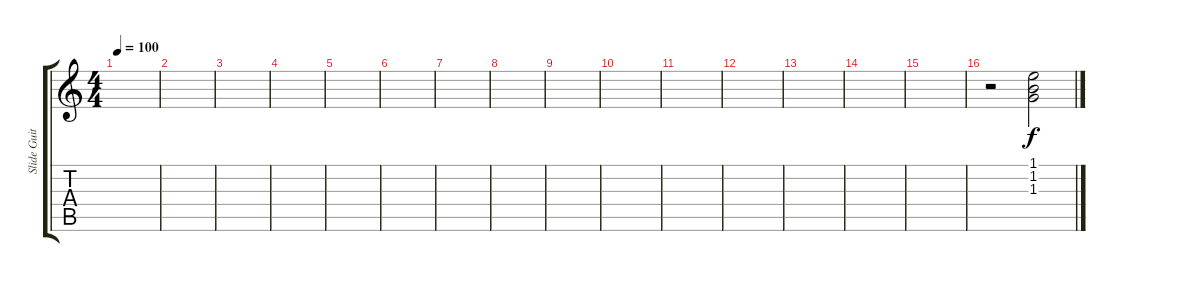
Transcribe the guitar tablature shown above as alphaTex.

\track ("Slide Guitar" "Slide Guit") {instrument distortionguitar}
\staff {score tabs}
\tuning (Eb4 Bb3 Gb3 Db3 Ab2 Eb2) {hide}
\ts (4 4)
\tempo 100
\clef g2
\ks c
|
|
|
|
|
|
|
|
|
|
|
|
|
|
|
r.2 (1.1{ss} 1.2{ss} 1.3{ss}).2
